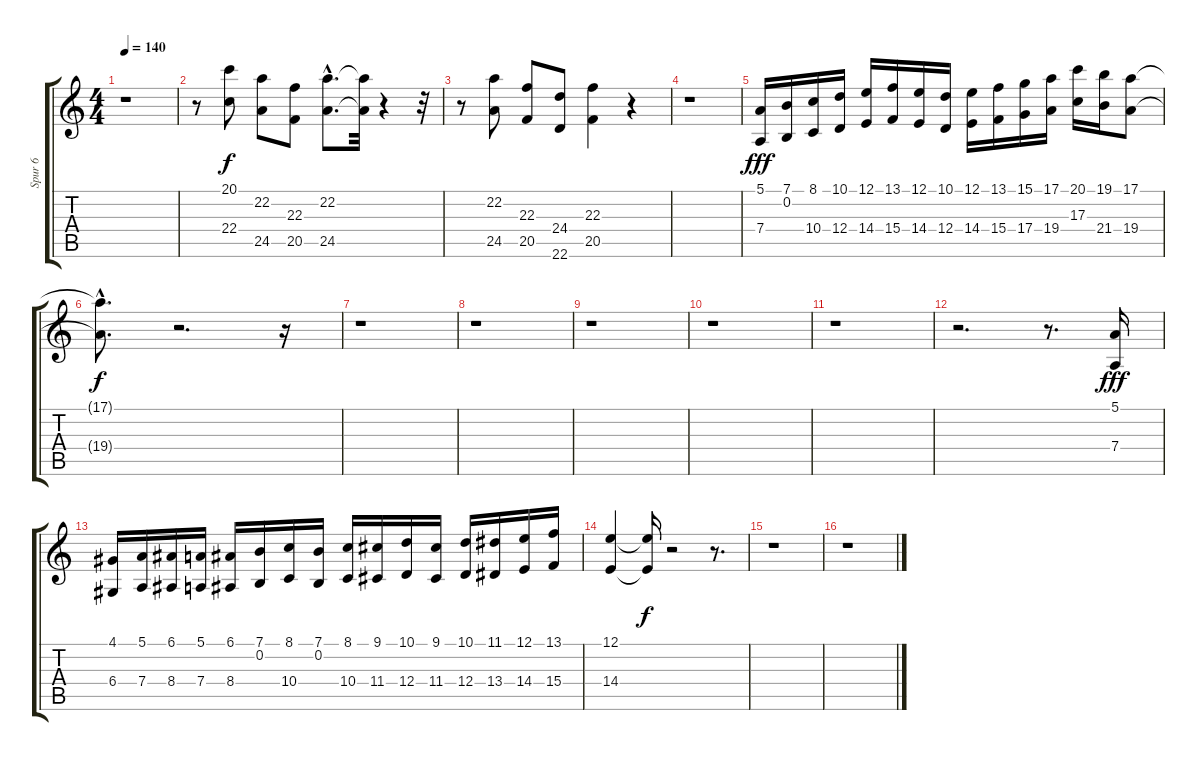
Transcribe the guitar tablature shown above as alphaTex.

\track ("Spur 6" "Spur 6") {instrument brightacousticpiano}
\staff {score tabs}
\tuning (E4 B3 G3 D3 A2 E2) {hide}
\ts (4 4)
\tempo 140
\clef g2
\ks c
r.1{dy f} |
r.8 (20.1 22.4).8 (22.2 24.5).8 (22.3 20.5).8 (22.2{hac} 24.5{hac}).8{d} (22.2{t} 24.5{t}).32 r.4 r.32 |
r.8 (22.2 24.5).8 (22.3 20.5).8 (24.4 22.6).8 (22.3 20.5).4 r.4 |
r.1 |
(5.1 7.4).16{dy fff} (7.1 0.2).16 (8.1 10.4).16 (10.1 12.4).16 (12.1 14.4).16 (13.1 15.4).16 (12.1 14.4).16 (10.1 12.4).16 (12.1 14.4).16 (13.1 15.4).16 (15.1 17.4).16 (17.1 19.4).16 (20.1 17.3).16 (19.1 21.4).16 (17.1 19.4).8 |
(17.1{hac t} 19.4{hac t}).8{d dy f} r.2{d} r.16 |
r.1 |
r.1 |
r.1 |
r.1 |
r.1 |
r.2{d} r.8{d} (5.1 7.4).16{dy fff} |
(4.1 6.4).16 (5.1 7.4).16 (6.1 8.4).16 (5.1 7.4).16 (6.1 8.4).16 (7.1 0.2).16 (8.1 10.4).16 (7.1 0.2).16 (8.1 10.4).16 (9.1 11.4).16 (10.1 12.4).16 (9.1 11.4).16 (10.1 12.4).16 (11.1 13.4).16 (12.1 14.4).16 (13.1 15.4).16 |
(12.1 14.4).4 (12.1{t} 14.4{t}).16{dy f} r.2 r.8{d} |
r.1 |
r.1
